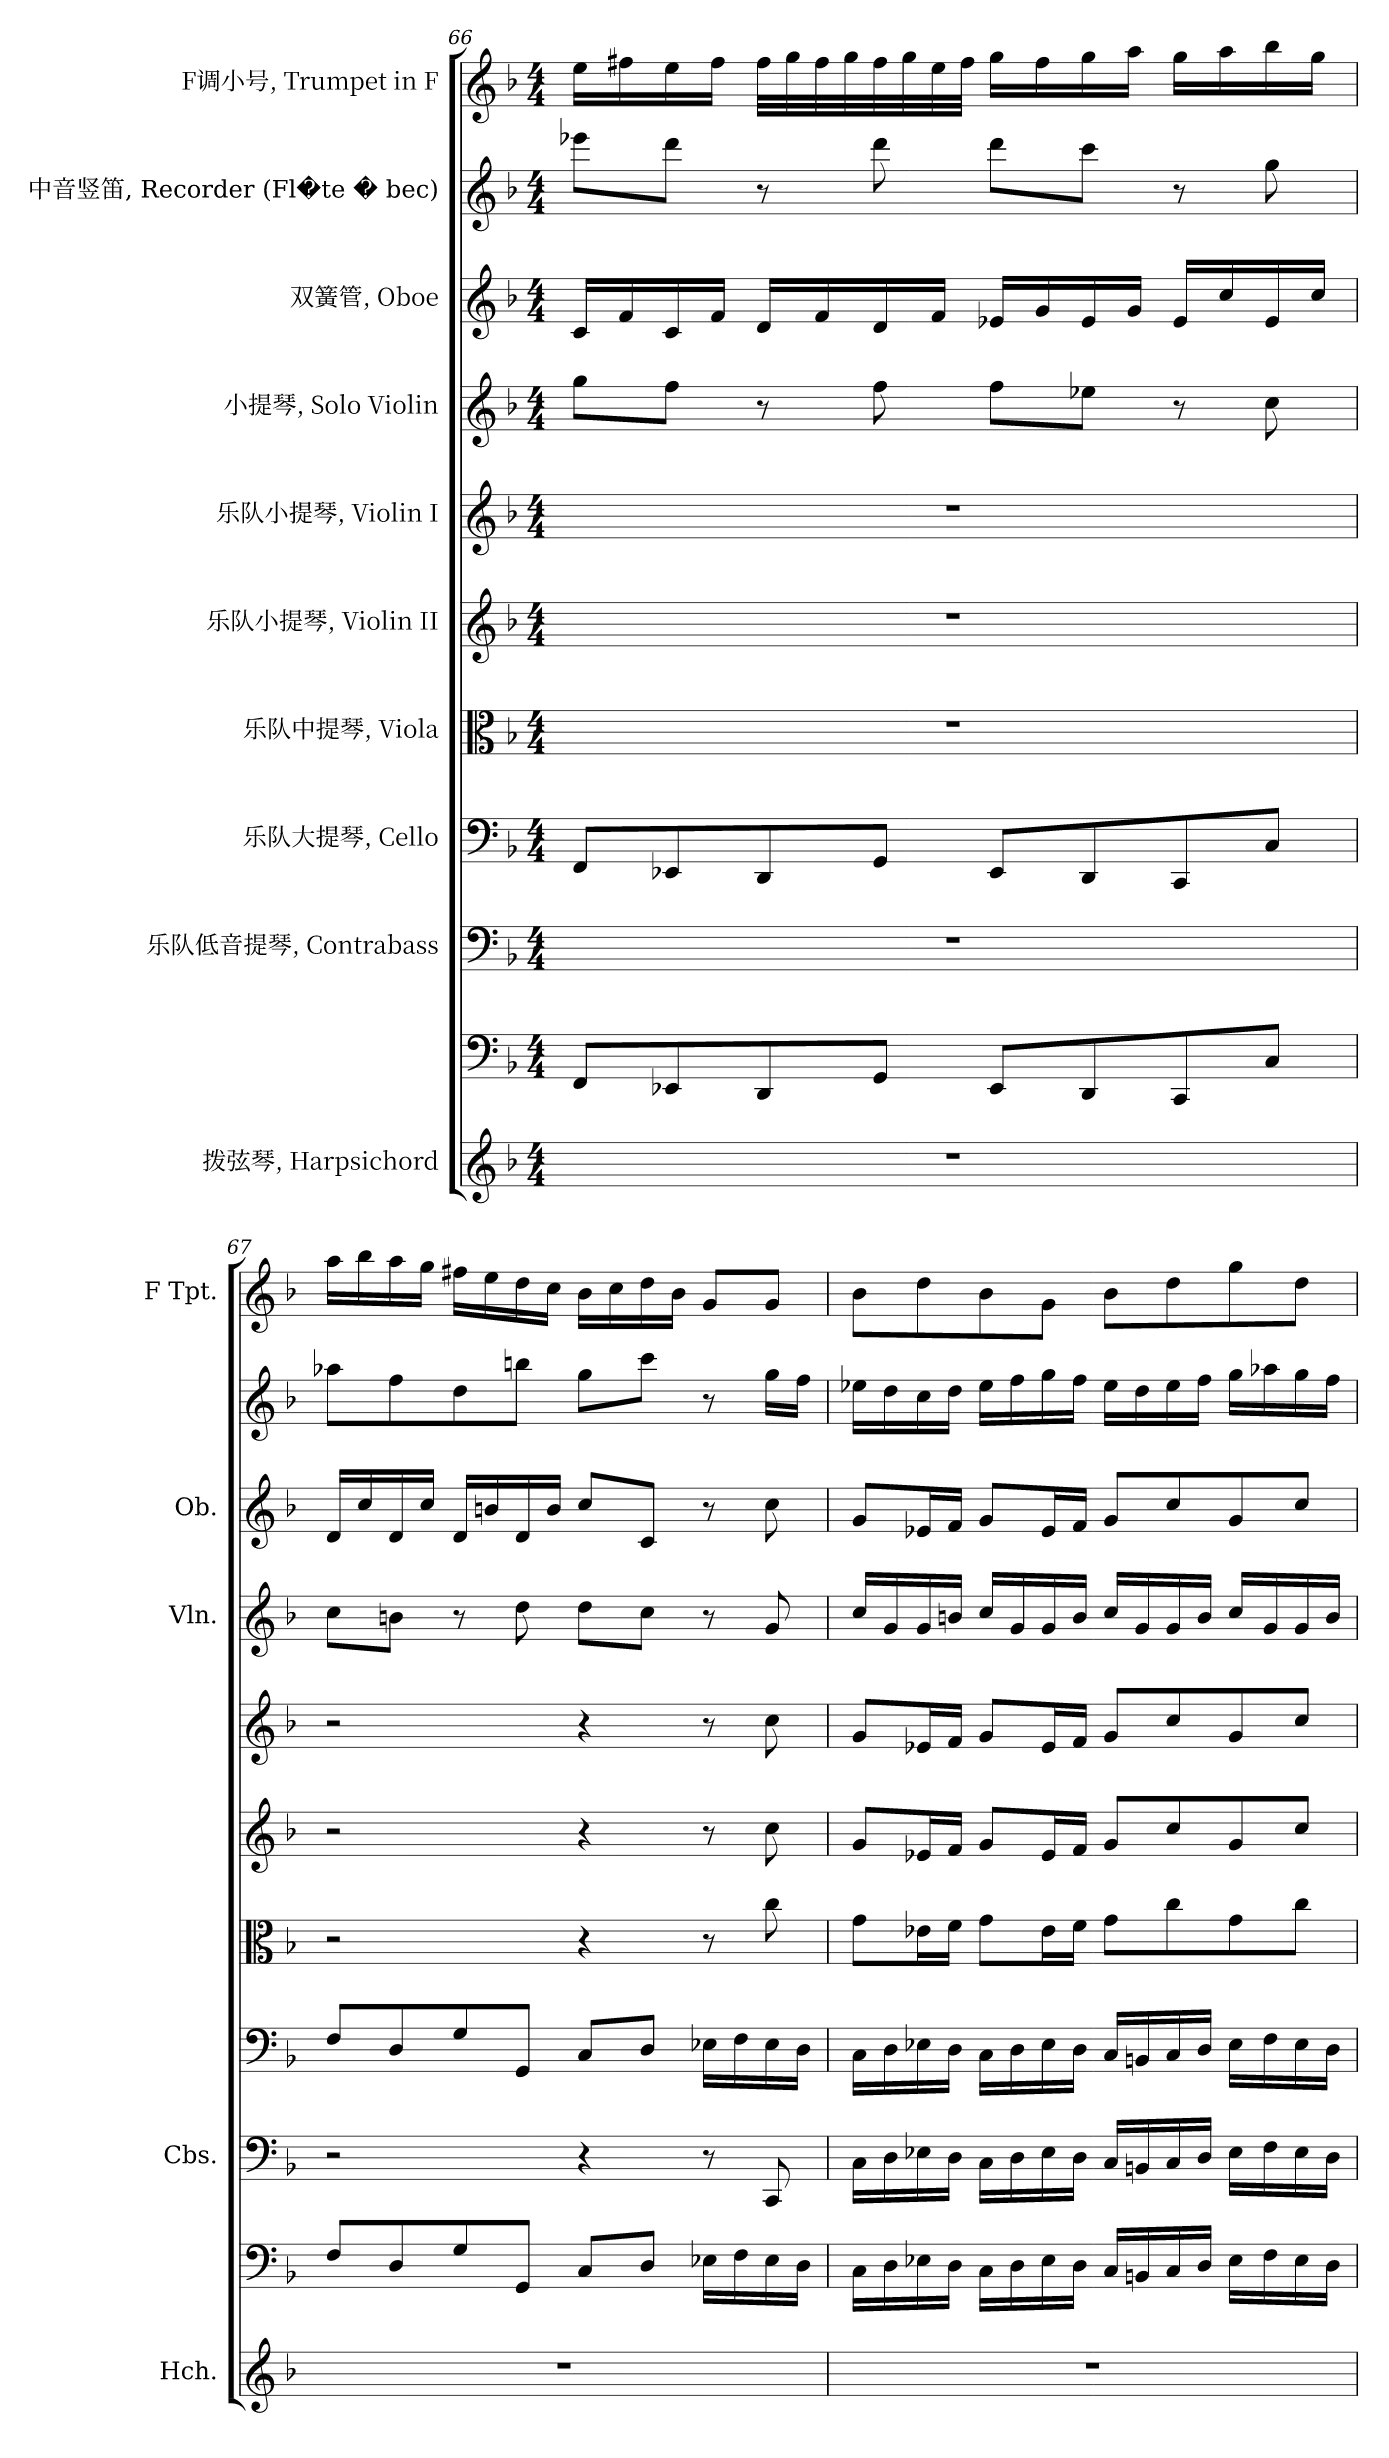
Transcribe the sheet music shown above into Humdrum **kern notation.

**kern	**kern	**kern	**kern	**kern	**kern	**kern	**kern	**kern	**kern	**kern
*part10	*part10	*part9	*part8	*part7	*part6	*part5	*part4	*part3	*part2	*part1
*staff11	*staff10	*staff9	*staff8	*staff7	*staff6	*staff5	*staff4	*staff3	*staff2	*staff1
*I"拨弦琴, Harpsichord	*	*I"乐队低音提琴, Contrabass	*I"乐队大提琴, Cello	*I"乐队中提琴, Viola	*I"乐队小提琴, Violin II	*I"乐队小提琴, Violin I	*I"小提琴, Solo Violin	*I"双簧管, Oboe	*I"中音竖笛, Recorder (Fl�te � bec)	*I"F调小号, Trumpet in F
*I'Hch.	*	*I'Cbs.	*	*	*	*	*I'Vln.	*I'Ob.	*	*I'F Tpt.
*clefG2	*clefF4	*clefF4	*clefF4	*clefC3	*clefG2	*clefG2	*clefG2	*clefG2	*clefG2	*clefG2
*	*	*ITrd7c12	*	*	*	*	*	*	*	*ITrd-3c-5
*k[b-]	*k[b-]	*k[b-]	*k[b-]	*k[b-]	*k[b-]	*k[b-]	*k[b-]	*k[b-]	*k[b-]	*k[b-e-]
*M4/4	*M4/4	*M4/4	*M4/4	*M4/4	*M4/4	*M4/4	*M4/4	*M4/4	*M4/4	*M4/4
=66	=66	=66	=66	=66	=66	=66	=66	=66	=66	=66
1r	8FF/L	1r	8FF/L	1r	1r	1r	8gg\L	16c/LL	8eee-X\L	16aa\LL
.	.	.	.	.	.	.	.	16f/	.	16bbn\
.	8EE-X/	.	8EE-X/	.	.	.	8ff\J	16c/	8ddd\J	16aa\
.	.	.	.	.	.	.	.	16f/JJ	.	16bb\JJ
.	8DD/	.	8DD/	.	.	.	8r	16d/LL	8r	32bb\LLL
.	.	.	.	.	.	.	.	.	.	32ccc\
.	.	.	.	.	.	.	.	16f/	.	32bb\
.	.	.	.	.	.	.	.	.	.	32ccc\
.	8GG/J	.	8GG/J	.	.	.	8ff\	16d/	8ddd\	32bb\
.	.	.	.	.	.	.	.	.	.	32ccc\
.	.	.	.	.	.	.	.	16f/JJ	.	32aa\
.	.	.	.	.	.	.	.	.	.	32bb\JJJ
.	8EE-/L	.	8EE-/L	.	.	.	8ff\L	16e-X/LL	8ddd\L	16ccc\LL
.	.	.	.	.	.	.	.	16g/	.	16bb\
.	8DD/	.	8DD/	.	.	.	8ee-X\J	16e-/	8ccc\J	16ccc\
.	.	.	.	.	.	.	.	16g/JJ	.	16ddd\JJ
.	8CC/	.	8CC/	.	.	.	8r	16e-/LL	8r	16ccc\LL
.	.	.	.	.	.	.	.	16cc/	.	16ddd\
.	8C/J	.	8C/J	.	.	.	8cc\	16e-/	8gg\	16eee-\
.	.	.	.	.	.	.	.	16cc/JJ	.	16ccc\JJ
!!LO:PB:g=z
=67	=67	=67	=67	=67	=67	=67	=67	=67	=67	=67
1r	8F/L	2r	8F/L	2r	2r	2r	8cc\L	16d/LL	8aa-X\L	16ddd\LL
.	.	.	.	.	.	.	.	16cc/	.	16eee-\
.	8D/	.	8D/	.	.	.	8bn\J	16d/	8ff\	16ddd\
.	.	.	.	.	.	.	.	16cc/JJ	.	16ccc\JJ
.	8G/	.	8G/	.	.	.	8r	16d/LL	8dd\	16bbn\LL
.	.	.	.	.	.	.	.	16bn/	.	16aa\
.	8GG/J	.	8GG/J	.	.	.	8dd\	16d/	8bbn\J	16gg\
.	.	.	.	.	.	.	.	16b/JJ	.	16ff\JJ
.	8C/L	4r	8C/L	4r	4r	4r	8dd\L	8cc/L	8gg\L	16ee-\LL
.	.	.	.	.	.	.	.	.	.	16ff\
.	8D/J	.	8D/J	.	.	.	8cc\J	8c/J	8ccc\J	16gg\
.	.	.	.	.	.	.	.	.	.	16ee-\JJ
.	16E-X\LL	8r	16E-X\LL	8r	8r	8r	8r	8r	8r	8cc/L
.	16F\	.	16F\	.	.	.	.	.	.	.
.	16E-\	8CCC/	16E-\	8cc\	8cc\	8cc\	8g/	8cc\	16gg\LL	8cc/J
.	16D\JJ	.	16D\JJ	.	.	.	.	.	16ff\JJ	.
=68	=68	=68	=68	=68	=68	=68	=68	=68	=68	=68
1r	16C\LL	16CC\LL	16C\LL	8g\L	8g/L	8g/L	16cc/LL	8g/L	16ee-X\LL	8ee-\L
.	16D\	16DD\	16D\	.	.	.	16g/	.	16dd\	.
.	16E-X\	16EE-X\	16E-X\	16e-X\L	16e-X/L	16e-X/L	16g/	16e-X/L	16cc\	8gg\
.	16D\JJ	16DD\JJ	16D\JJ	16f\JJ	16f/JJ	16f/JJ	16bn/JJ	16f/JJ	16dd\JJ	.
.	16C\LL	16CC\LL	16C\LL	8g\L	8g/L	8g/L	16cc/LL	8g/L	16ee-\LL	8ee-\
.	16D\	16DD\	16D\	.	.	.	16g/	.	16ff\	.
.	16E-\	16EE-\	16E-\	16e-\L	16e-/L	16e-/L	16g/	16e-/L	16gg\	8cc\J
.	16D\JJ	16DD\JJ	16D\JJ	16f\JJ	16f/JJ	16f/JJ	16b/JJ	16f/JJ	16ff\JJ	.
.	16C/LL	16CC/LL	16C/LL	8g\L	8g/L	8g/L	16cc/LL	8g/L	16ee-\LL	8ee-\L
.	16BBn/	16BBBn/	16BBn/	.	.	.	16g/	.	16dd\	.
.	16C/	16CC/	16C/	8cc\	8cc/	8cc/	16g/	8cc/	16ee-\	8gg\
.	16D/JJ	16DD/JJ	16D/JJ	.	.	.	16b/JJ	.	16ff\JJ	.
.	16E-\LL	16EE-\LL	16E-\LL	8g\	8g/	8g/	16cc/LL	8g/	16gg\LL	8ccc\
.	16F\	16FF\	16F\	.	.	.	16g/	.	16aa-X\	.
.	16E-\	16EE-\	16E-\	8cc\J	8cc/J	8cc/J	16g/	8cc/J	16gg\	8gg\J
.	16D\JJ	16DD\JJ	16D\JJ	.	.	.	16b/JJ	.	16ff\JJ	.
=	=	=	=	=	=	=	=	=	=	=
*-	*-	*-	*-	*-	*-	*-	*-	*-	*-	*-
